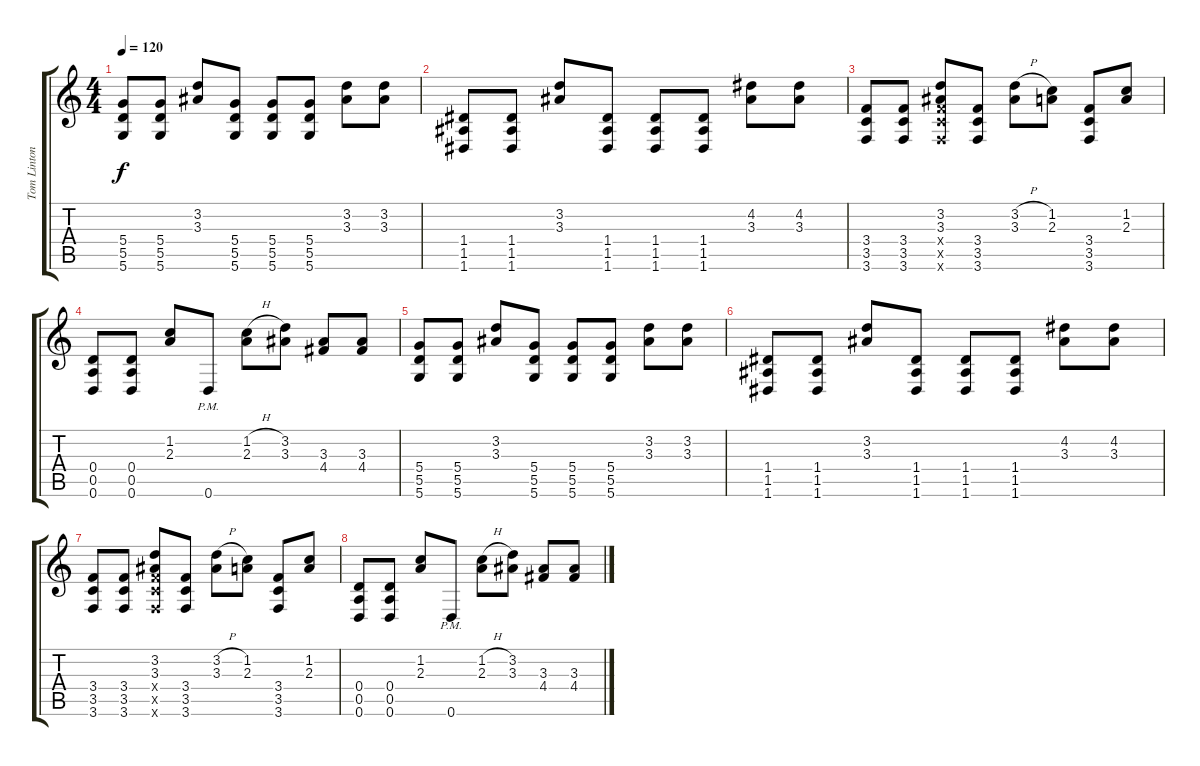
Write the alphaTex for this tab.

\track ("Tom Linton (Rhythem Guitar)" "Tom Linton") {instrument overdrivenguitar}
\staff {score tabs}
\tuning (E4 B3 G3 D3 A2 D2) {hide}
\ts (4 4)
\tempo 120
\clef g2
\ks c
(5.4 5.5 5.6).8{dy f} (5.4 5.5 5.6).8 (3.2 3.3).8 (5.4 5.5 5.6).8 (5.4 5.5 5.6).8 (5.4 5.5 5.6).8 (3.2 3.3).8 (3.2 3.3).8 |
(1.4 1.5 1.6).8 (1.4 1.5 1.6).8 (3.2 3.3).8 (1.4 1.5 1.6).8 (1.4 1.5 1.6).8 (1.4 1.5 1.6).8 (4.2 3.3).8 (4.2 3.3).8 |
(3.4 3.5 3.6).8 (3.4 3.5 3.6).8 (3.2 3.3 3.4{x} 3.5{x} 3.6{x}).8 (3.4 3.5 3.6).8 (3.2{h} 3.3).8 (1.2 2.3).8 (3.4 3.5 3.6).8 (1.2 2.3).8 |
(0.4 0.5 0.6).8 (0.4 0.5 0.6).8 (1.2 2.3).8 0.6{pm}.8 (1.2{h} 2.3).8 (3.2 3.3).8 (3.3 4.4).8 (3.3 4.4).8 |
(5.4 5.5 5.6).8 (5.4 5.5 5.6).8 (3.2 3.3).8 (5.4 5.5 5.6).8 (5.4 5.5 5.6).8 (5.4 5.5 5.6).8 (3.2 3.3).8 (3.2 3.3).8 |
(1.4 1.5 1.6).8 (1.4 1.5 1.6).8 (3.2 3.3).8 (1.4 1.5 1.6).8 (1.4 1.5 1.6).8 (1.4 1.5 1.6).8 (4.2 3.3).8 (4.2 3.3).8 |
(3.4 3.5 3.6).8 (3.4 3.5 3.6).8 (3.2 3.3 3.4{x} 3.5{x} 3.6{x}).8 (3.4 3.5 3.6).8 (3.2{h} 3.3).8 (1.2 2.3).8 (3.4 3.5 3.6).8 (1.2 2.3).8 |
(0.4 0.5 0.6).8 (0.4 0.5 0.6).8 (1.2 2.3).8 0.6{pm}.8 (1.2{h} 2.3).8 (3.2 3.3).8 (3.3 4.4).8 (3.3 4.4).8
